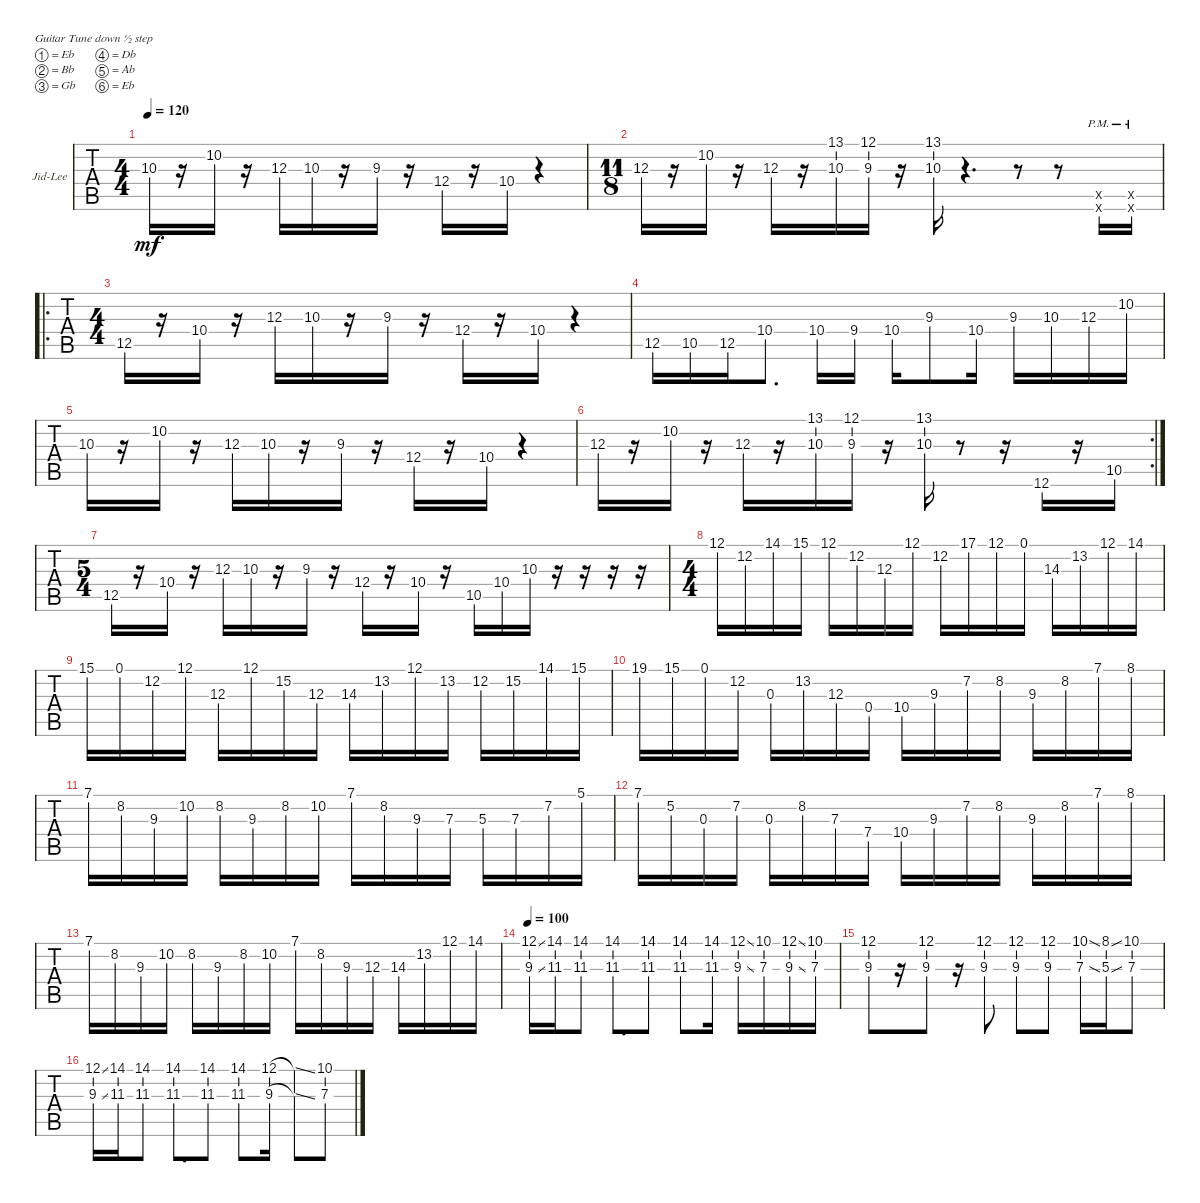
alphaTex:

\defaultSystemsLayout 4
\bracketExtendMode groupsimilarinstruments
\firstSystemTrackNameOrientation horizontal
\otherSystemsTrackNameOrientation horizontal
\track ("Jid-Lee" "Jid-Lee") {instrument distortionguitar}
\staff {tabs}
\tuning (Eb4 Bb3 Gb3 Db3 Ab2 Eb2)
\ts (4 4)
\tempo 120
\clef g2
\ks c
10.3.16{dy mf} r.16 10.2.16 r.16 12.3.16 10.3.16 r.16 9.3.16 r.16 12.4.16 r.16 10.4.16 r.4 |
\ts (11 8)
12.3.16 r.16 10.2.16 r.16 12.3.16 r.16 (13.1 10.3).16 (12.1 9.3).16 r.16 (13.1 10.3).16 r.4{d} r.8 r.8 (0.6{pm x} 0.5{x}).16 (0.6{pm x} 0.5{x}).16 |
\ro
\ts (4 4)
12.5.16 r.16 10.4.16 r.16 12.3.16 10.3.16 r.16 9.3.16 r.16 12.4.16 r.16 10.4.16 r.4 |
12.5.16 10.5.16 12.5.16 10.4.8{d} 10.4.16 9.4.16 10.4.16 9.3.8 10.4.16 9.3.16 10.3.16 12.3.16 10.2.16 |
10.3.16 r.16 10.2.16 r.16 12.3.16 10.3.16 r.16 9.3.16 r.16 12.4.16 r.16 10.4.16 r.4 |
\rc 2
12.3.16 r.16 10.2.16 r.16 12.3.16 r.16 (13.1 10.3).16 (12.1 9.3).16 r.16 (13.1 10.3).16 r.8 r.16 12.6.16 r.16 10.5.16 |
\ts (5 4)
12.5.16 r.16 10.4.16 r.16 12.3.16 10.3.16 r.16 9.3.16 r.16 12.4.16 r.16 10.4.16 r.16 10.5.16 10.4.16 10.3.16 r.16 r.16 r.16 r.16 |
\ts (4 4)
12.1.16 12.2.16 14.1.16 15.1.16 12.1.16 12.2.16 12.3.16 12.1.16 12.2.16 17.1.16 12.1.16 0.1.16 14.3.16 13.2.16 12.1.16 14.1.16 |
15.1.16 0.1.16 12.2.16 12.1.16 12.3.16 12.1.16 15.2.16 12.3.16 14.3.16 13.2.16 12.1.16 13.2.16 12.2.16 15.2.16 14.1.16 15.1.16 |
19.1.16 15.1.16 0.1.16 12.2.16 0.3.16 13.2.16 12.3.16 0.4.16 10.4.16 9.3.16 7.2.16 8.2.16 9.3.16 8.2.16 7.1.16 8.1.16 |
7.1.16 8.2.16 9.3.16 10.2.16 8.2.16 9.3.16 8.2.16 10.2.16 7.1.16 8.2.16 9.3.16 7.3.16 5.3.16 7.3.16 7.2.16 5.1.16 |
7.1.16 5.2.16 0.3.16 7.2.16 0.3.16 8.2.16 7.3.16 7.4.16 10.4.16 9.3.16 7.2.16 8.2.16 9.3.16 8.2.16 7.1.16 8.1.16 |
7.1.16 8.2.16 9.3.16 10.2.16 8.2.16 9.3.16 8.2.16 10.2.16 7.1.16 8.2.16 9.3.16 12.3.16 14.3.16 13.2.16 12.1.16 14.1.16 |
\tempo 100
(12.1{ss} 9.3{ss}).16 (14.1 11.3).16 (14.1 11.3).8 (14.1 11.3).8{d} (14.1 11.3).8 (14.1 11.3).8 (14.1 11.3).16 (12.1{ss} 9.3{ss}).16 (10.1 7.3).16 (12.1{ss} 9.3{ss}).16 (10.1 7.3).16 |
(12.1 9.3).8 r.16 (12.1 9.3).8 r.16 (12.1 9.3).8 (12.1 9.3).8 (12.1 9.3).8 (10.1{ss} 7.3{ss}).16 (8.1{ss} 5.3{ss}).16 (10.1 7.3).8 |
(12.1{ss} 9.3{ss}).16 (14.1 11.3).16 (14.1 11.3).8 (14.1 11.3).8{d} (14.1 11.3).8 (14.1 11.3).8 (12.1 9.3).16 (12.1{ss t} 9.3{ss t}).8 (10.1 7.3).8
